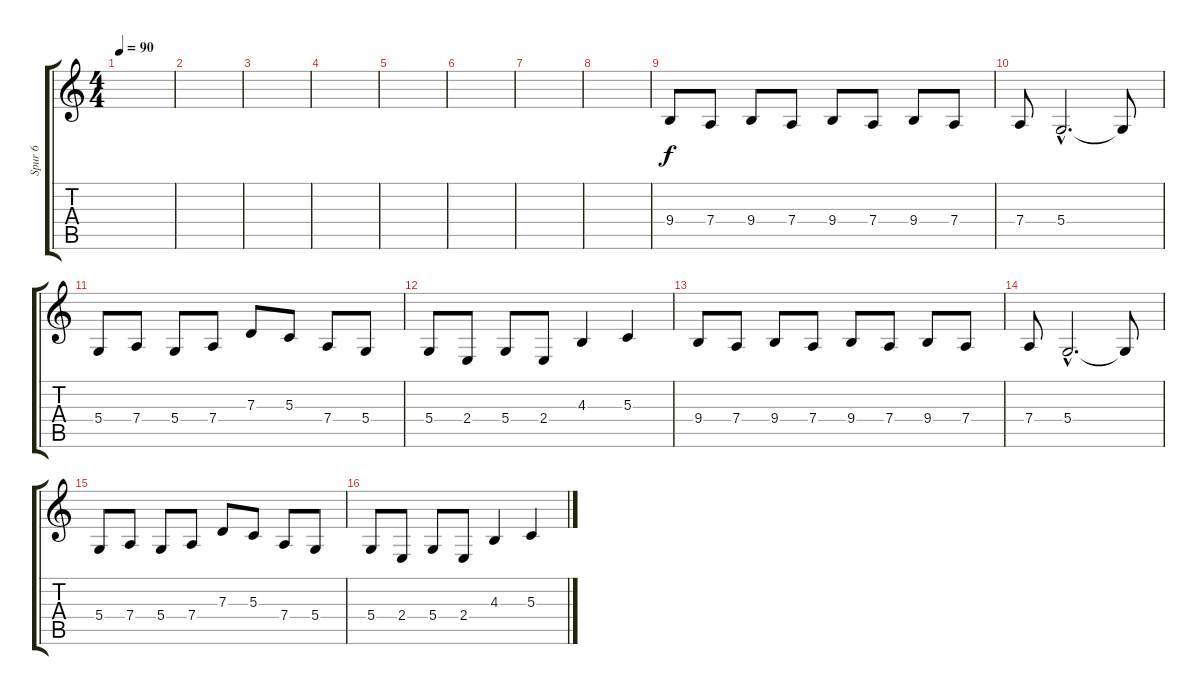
\track ("Spur 6" "Spur 6") {instrument englishhorn}
\staff {score tabs}
\tuning (E4 B3 G3 D3 A2 E2) {hide}
\ts (4 4)
\tempo 90
\clef g2
\ks c
|
|
|
|
|
|
|
|
9.4.8 7.4.8 9.4.8 7.4.8 9.4.8 7.4.8 9.4.8 7.4.8 |
7.4.8 5.4{hac}.2{d} 5.4{t}.8 |
5.4.8 7.4.8 5.4.8 7.4.8 7.3.8 5.3.8 7.4.8 5.4.8 |
5.4.8 2.4.8 5.4.8 2.4.8 4.3.4 5.3.4 |
9.4.8 7.4.8 9.4.8 7.4.8 9.4.8 7.4.8 9.4.8 7.4.8 |
7.4.8 5.4{hac}.2{d} 5.4{t}.8 |
5.4.8 7.4.8 5.4.8 7.4.8 7.3.8 5.3.8 7.4.8 5.4.8 |
5.4.8 2.4.8 5.4.8 2.4.8 4.3.4 5.3.4
